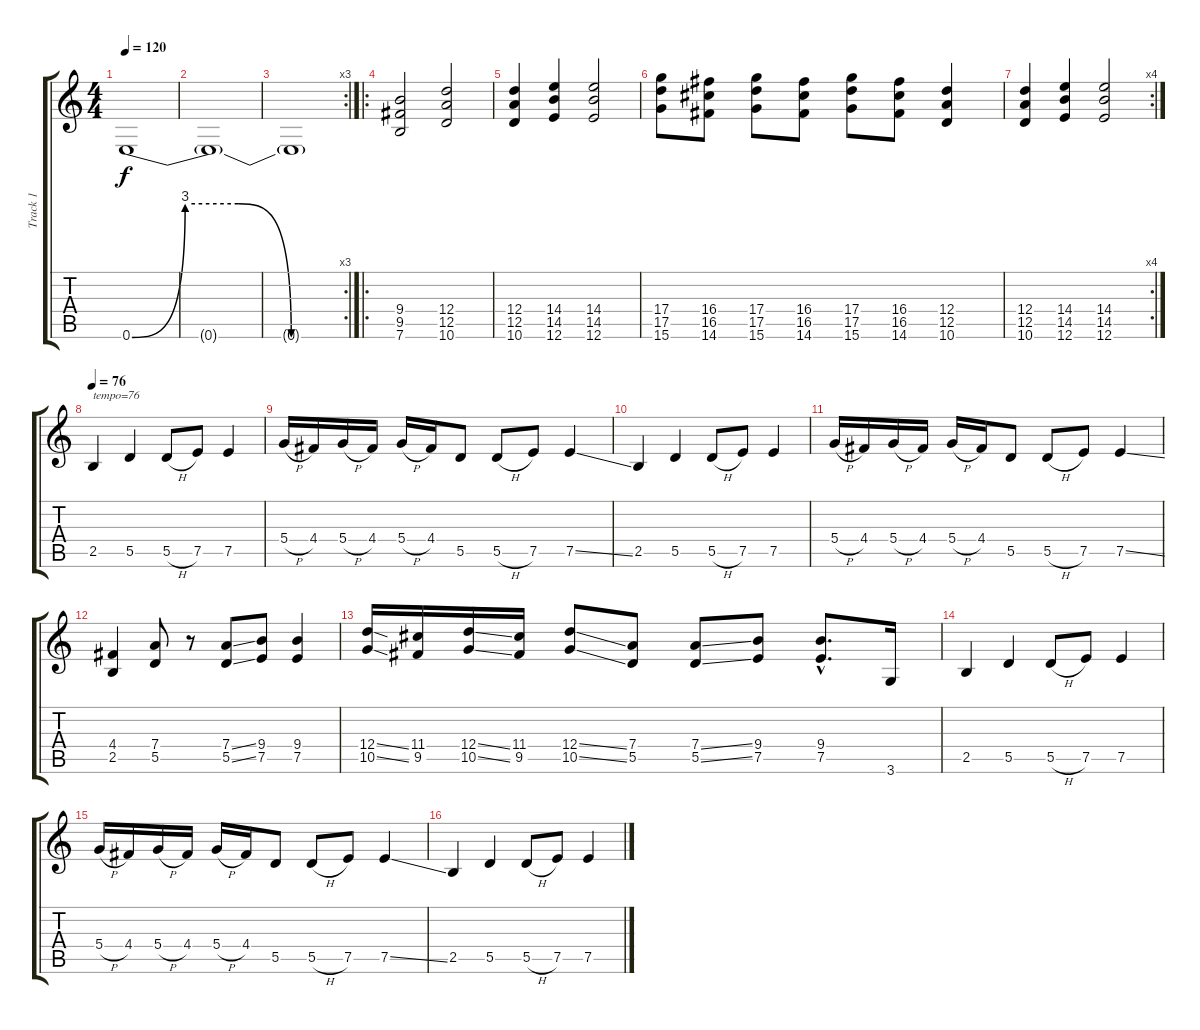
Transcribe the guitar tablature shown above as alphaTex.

\track ("Track 1" "Track 1") {instrument overdrivenguitar}
\staff {score tabs}
\tuning (E4 B3 G3 D3 A2 E2) {hide}
\ts (4 4)
\tempo 120
\clef g2
\ks c
0.6{be (custom 0 0 15 12 30 12 45 0 60 0)}.1{dy f instrument overdrivenguitar} |
0.6{t}.1 |
\rc 3
0.6{t}.1 |
\ro
(9.4 9.5 7.6).2 (12.4 12.5 10.6).2 |
(12.4 12.5 10.6).4 (14.4 14.5 12.6).4 (14.4 14.5 12.6).2 |
(17.4 17.5 15.6).8 (16.4 16.5 14.6).8 (17.4 17.5 15.6).8 (16.4 16.5 14.6).8 (17.4 17.5 15.6).8 (16.4 16.5 14.6).8 (12.4 12.5 10.6).4 |
\rc 4
(12.4 12.5 10.6).4 (14.4 14.5 12.6).4 (14.4 14.5 12.6).2 |
\tempo 76
2.5.4{txt "tempo=76"} 5.5.4 5.5{h}.8 7.5.8 7.5.4 |
5.4{h}.16 4.4.16 5.4{h}.16 4.4.16 5.4{h}.16 4.4.16 5.5.8 5.5{h}.8 7.5.8 7.5{ss}.4 |
2.5.4 5.5.4 5.5{h}.8 7.5.8 7.5.4 |
5.4{h}.16 4.4.16 5.4{h}.16 4.4.16 5.4{h}.16 4.4.16 5.5.8 5.5{h}.8 7.5.8 7.5{ss}.4 |
(4.4 2.5).4 (7.4 5.5).8 r.8 (7.4{ss} 5.5{ss}).8 (9.4 7.5).8 (9.4 7.5).4 |
(12.4{ss} 10.5{ss}).16 (11.4 9.5).16 (12.4{ss} 10.5{ss}).16 (11.4 9.5).16 (12.4{ss} 10.5{ss}).8 (7.4 5.5).8 (7.4{ss} 5.5{ss}).8 (9.4 7.5).8 (9.4{hac} 7.5{hac}).8{d} 3.6.16 |
2.5.4 5.5.4 5.5{h}.8 7.5.8 7.5.4 |
5.4{h}.16 4.4.16 5.4{h}.16 4.4.16 5.4{h}.16 4.4.16 5.5.8 5.5{h}.8 7.5.8 7.5{ss}.4 |
2.5.4 5.5.4 5.5{h}.8 7.5.8 7.5.4
